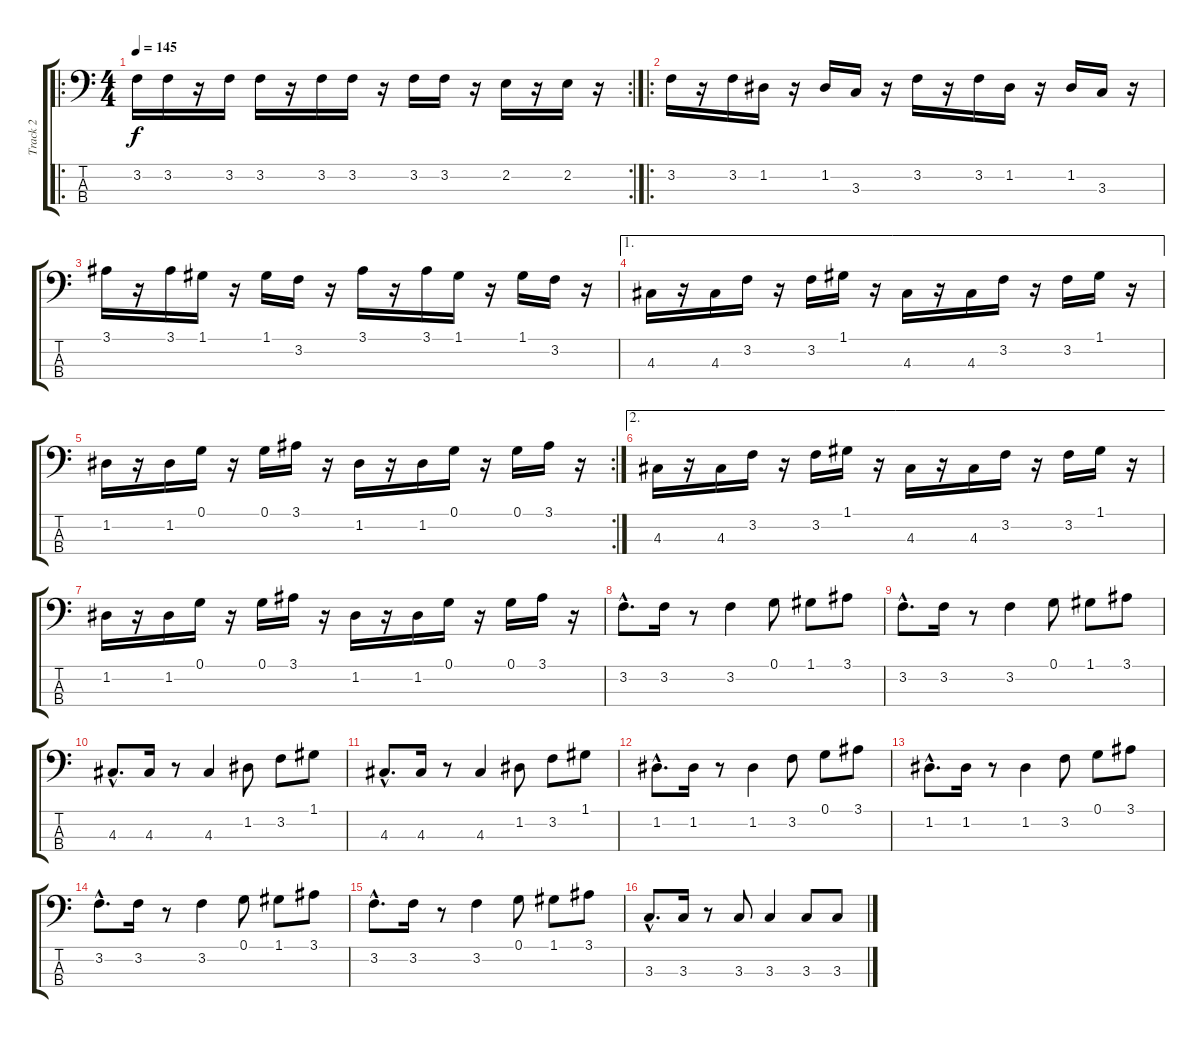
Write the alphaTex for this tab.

\track ("Track 2" "Track 2") {instrument electricbassfinger}
\staff {score tabs}
\tuning (G2 D2 A1 E1) {hide}
\ro
\rc 2
\ts (4 4)
\tempo 145
\clef f4
\ks c
3.2.16{dy f instrument electricbassfinger} 3.2.16 r.16 3.2.16 3.2.16 r.16 3.2.16 3.2.16 r.16 3.2.16 3.2.16 r.16 2.2.16 r.16 2.2.16 r.16 |
\ro
3.2.16 r.16 3.2.16 1.2.16 r.16 1.2.16 3.3.16 r.16 3.2.16 r.16 3.2.16 1.2.16 r.16 1.2.16 3.3.16 r.16 |
3.1.16 r.16 3.1.16 1.1.16 r.16 1.1.16 3.2.16 r.16 3.1.16 r.16 3.1.16 1.1.16 r.16 1.1.16 3.2.16 r.16 |
\ae 1
4.3.16 r.16 4.3.16 3.2.16 r.16 3.2.16 1.1.16 r.16 4.3.16 r.16 4.3.16 3.2.16 r.16 3.2.16 1.1.16 r.16 |
\rc 2
1.2.16 r.16 1.2.16 0.1.16 r.16 0.1.16 3.1.16 r.16 1.2.16 r.16 1.2.16 0.1.16 r.16 0.1.16 3.1.16 r.16 |
\ae 2
4.3.16 r.16 4.3.16 3.2.16 r.16 3.2.16 1.1.16 r.16 4.3.16 r.16 4.3.16 3.2.16 r.16 3.2.16 1.1.16 r.16 |
1.2.16 r.16 1.2.16 0.1.16 r.16 0.1.16 3.1.16 r.16 1.2.16 r.16 1.2.16 0.1.16 r.16 0.1.16 3.1.16 r.16 |
3.2{hac}.8{d} 3.2.16 r.8 3.2.4 0.1.8 1.1.8 3.1.8 |
3.2{hac}.8{d} 3.2.16 r.8 3.2.4 0.1.8 1.1.8 3.1.8 |
4.3{hac}.8{d} 4.3.16 r.8 4.3.4 1.2.8 3.2.8 1.1.8 |
4.3{hac}.8{d} 4.3.16 r.8 4.3.4 1.2.8 3.2.8 1.1.8 |
1.2{hac}.8{d} 1.2.16 r.8 1.2.4 3.2.8 0.1.8 3.1.8 |
1.2{hac}.8{d} 1.2.16 r.8 1.2.4 3.2.8 0.1.8 3.1.8 |
3.2{hac}.8{d} 3.2.16 r.8 3.2.4 0.1.8 1.1.8 3.1.8 |
3.2{hac}.8{d} 3.2.16 r.8 3.2.4 0.1.8 1.1.8 3.1.8 |
3.3{hac}.8{d} 3.3.16 r.8 3.3.8 3.3.4 3.3.8 3.3.8
